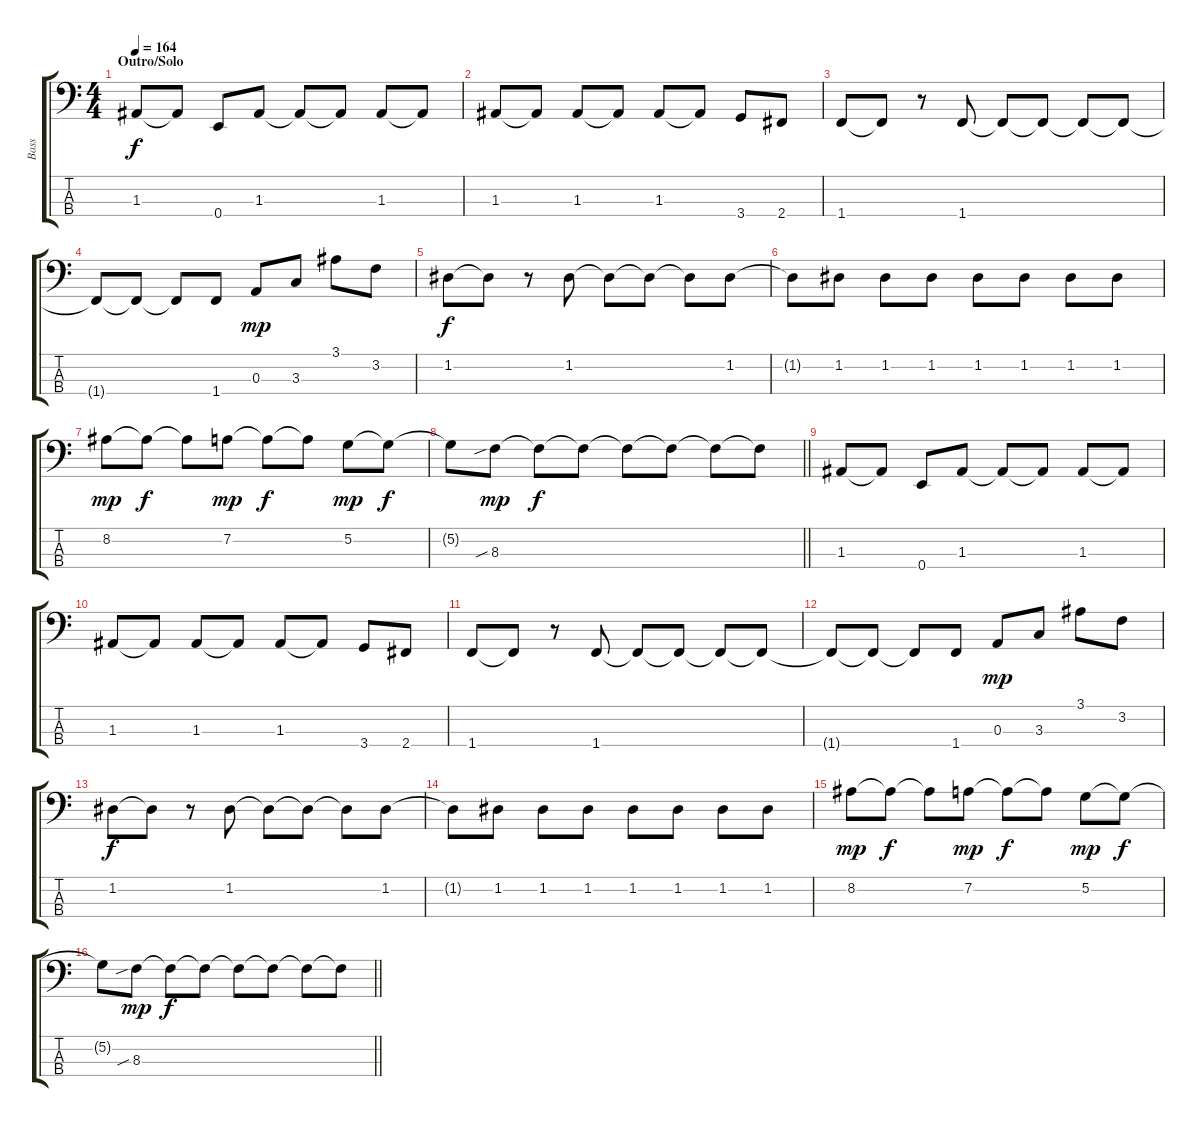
\track ("Bass" "Bass") {instrument electricbassfinger}
\staff {score tabs}
\tuning (G2 D2 A1 E1) {hide}
\ts (4 4)
\section ("" "Outro/Solo")
\tempo 164
\clef f4
\ks c
1.3.8{dy f} 1.3{t}.8 0.4.8 1.3.8 1.3{t}.8 1.3{t}.8 1.3.8 1.3{t}.8 |
1.3.8 1.3{t}.8 1.3.8 1.3{t}.8 1.3.8 1.3{t}.8 3.4.8 2.4.8 |
1.4.8 1.4{t}.8 r.8 1.4.8 1.4{t}.8 1.4{t}.8 1.4{t}.8 1.4{t}.8 |
1.4{t}.8 1.4{t}.8 1.4{t}.8 1.4.8 0.3.8{dy mp} 3.3.8 3.1.8 3.2.8 |
1.2.8{dy f} 1.2{t}.8 r.8 1.2.8 1.2{t}.8 1.2{t}.8 1.2{t}.8 1.2.8 |
1.2{t}.8 1.2.8 1.2.8 1.2.8 1.2.8 1.2.8 1.2.8 1.2.8 |
8.2.8{dy mp} 8.2{t}.8{dy f} 8.2{t}.8 7.2.8{dy mp} 7.2{t}.8{dy f} 7.2{t}.8 5.2.8{dy mp} 5.2{t}.8{dy f} |
\barLineRight lightlight
5.2{t}.8 8.3{sib}.8{dy mp} 8.3{t}.8{dy f} 8.3{t}.8 8.3{t}.8 8.3{t}.8 8.3{t}.8 8.3{t}.8 |
1.3.8 1.3{t}.8 0.4.8 1.3.8 1.3{t}.8 1.3{t}.8 1.3.8 1.3{t}.8 |
1.3.8 1.3{t}.8 1.3.8 1.3{t}.8 1.3.8 1.3{t}.8 3.4.8 2.4.8 |
1.4.8 1.4{t}.8 r.8 1.4.8 1.4{t}.8 1.4{t}.8 1.4{t}.8 1.4{t}.8 |
1.4{t}.8 1.4{t}.8 1.4{t}.8 1.4.8 0.3.8{dy mp} 3.3.8 3.1.8 3.2.8 |
1.2.8{dy f} 1.2{t}.8 r.8 1.2.8 1.2{t}.8 1.2{t}.8 1.2{t}.8 1.2.8 |
1.2{t}.8 1.2.8 1.2.8 1.2.8 1.2.8 1.2.8 1.2.8 1.2.8 |
8.2.8{dy mp} 8.2{t}.8{dy f} 8.2{t}.8 7.2.8{dy mp} 7.2{t}.8{dy f} 7.2{t}.8 5.2.8{dy mp} 5.2{t}.8{dy f} |
\barLineRight lightlight
5.2{t}.8 8.3{sib}.8{dy mp} 8.3{t}.8{dy f} 8.3{t}.8 8.3{t}.8 8.3{t}.8 8.3{t}.8 8.3{t}.8
